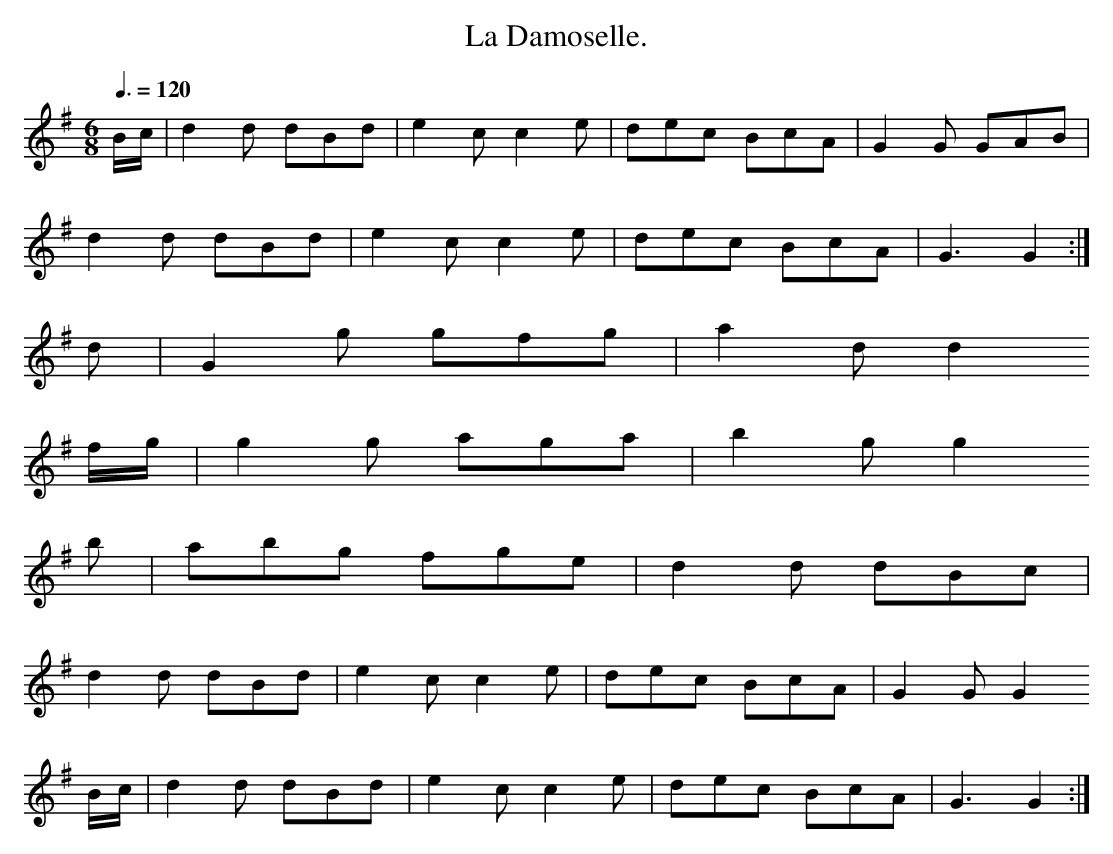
X:1
T:La Damoselle.
M:6/8
L:1/8
Q:3/8=120
K:G
B/c/ | d2d dBd | e2c c2e | dec BcA | G2G GAB |
 d2d dBd | e2c c2e | dec BcA | G3 G2 :|
d | G2g gfg | a2d d2
f/g/ | g2g aga | b2g g2
b | abg fge | d2d dBc |
 d2d dBd | e2c c2e | dec BcA | G2G G2
B/c/ | d2d dBd | e2c c2e | dec BcA | G3 G2 :|
